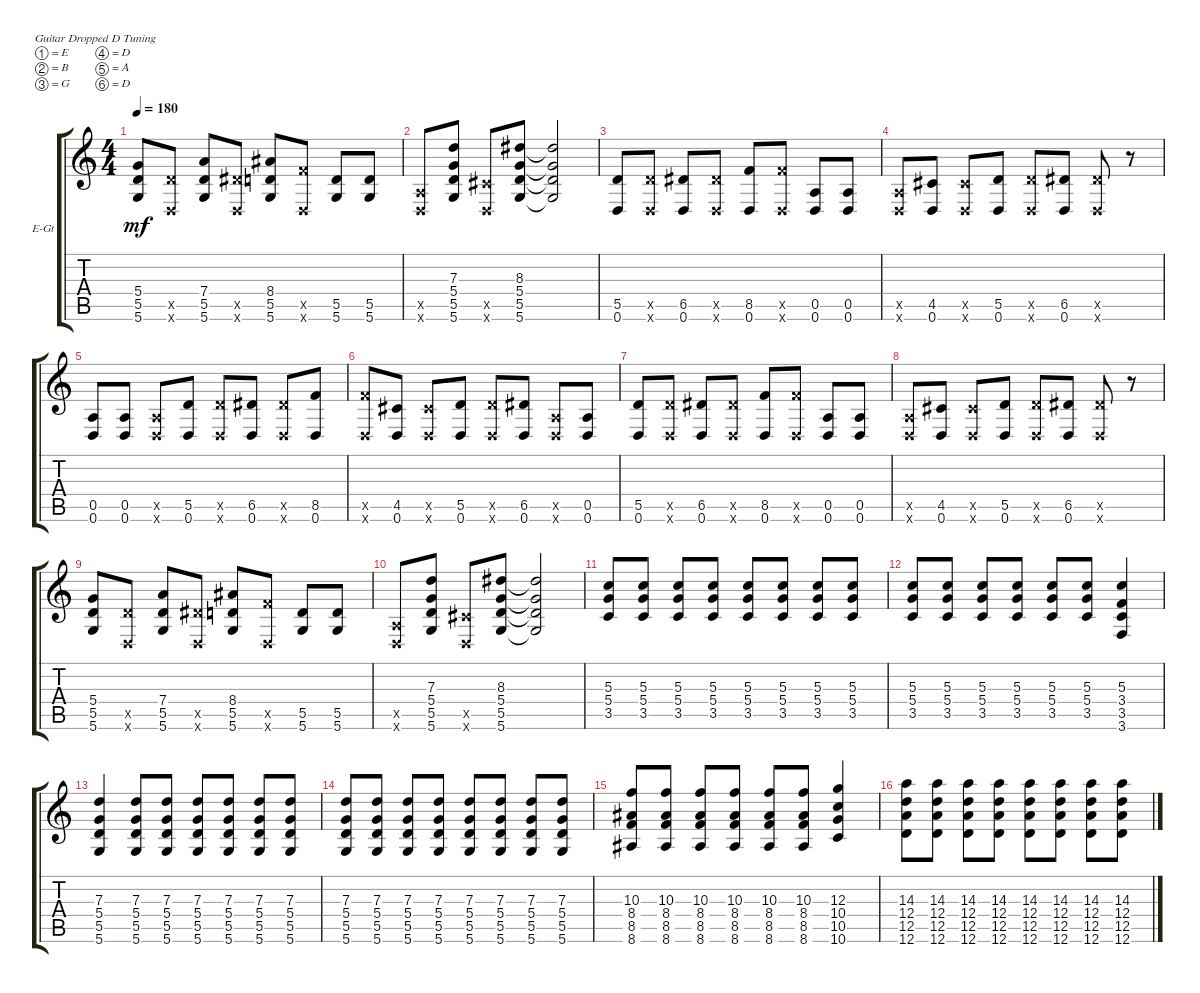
\bracketExtendMode groupsimilarinstruments
\firstSystemTrackNameOrientation horizontal
\otherSystemsTrackNameOrientation horizontal
\track ("Äîðîæêà 1" "E-Gt") {instrument distortionguitar}
\staff {score tabs}
\tuning (E4 B3 G3 D3 A2 D2)
\ts (4 4)
\tempo 180
\clef g2
\ks c
(5.6 5.5 5.4).8{dy mf} (0.6{x} 5.5{x}).8 (5.6 5.5 7.4).8 (0.6{x} 6.5{x}).8 (5.6 5.5 8.4).8 (0.6{x} 8.5{x}).8 (5.6 5.5).8 (5.6 5.5).8 |
(0.6{x} 0.5{x}).8 (5.6 5.5 5.4 7.3).8 (0.6{x} 4.5{x}).8 (5.6 5.5 5.4 8.3).8 (5.6{t} 5.5{t} 5.4{t} 8.3{t}).2 |
(0.6 5.5).8 (0.6{x} 5.5{x}).8 (0.6 6.5).8 (0.6{x} 6.5{x}).8 (0.6 8.5).8 (0.6{x} 8.5{x}).8 (0.6 0.5).8 (0.6 0.5).8 |
(0.6{x} 0.5{x}).8 (0.6 4.5).8 (0.6{x} 4.5{x}).8 (0.6 5.5).8 (0.6{x} 5.5{x}).8 (0.6 6.5).8 (0.6{x} 6.5{x}).8 r.8 |
(0.6 0.5).8 (0.6 0.5).8 (0.6{x} 0.5{x}).8 (0.6 5.5).8 (0.6{x} 5.5{x}).8 (0.6 6.5).8 (0.6{x} 6.5{x}).8 (0.6 8.5).8 |
(0.6{x} 8.5{x}).8 (0.6 4.5).8 (0.6{x} 4.5{x}).8 (0.6 5.5).8 (0.6{x} 5.5{x}).8 (0.6 6.5).8 (0.6{x} 0.5{x}).8 (0.6 0.5).8 |
(0.6 5.5).8 (0.6{x} 5.5{x}).8 (0.6 6.5).8 (0.6{x} 6.5{x}).8 (0.6 8.5).8 (0.6{x} 8.5{x}).8 (0.6 0.5).8 (0.6 0.5).8 |
(0.6{x} 0.5{x}).8 (0.6 4.5).8 (0.6{x} 4.5{x}).8 (0.6 5.5).8 (0.6{x} 5.5{x}).8 (0.6 6.5).8 (0.6{x} 6.5{x}).8 r.8 |
(5.6 5.5 5.4).8 (0.6{x} 5.5{x}).8 (5.6 5.5 7.4).8 (0.6{x} 6.5{x}).8 (5.6 5.5 8.4).8 (0.6{x} 8.5{x}).8 (5.6 5.5).8 (5.6 5.5).8 |
(0.6{x} 0.5{x}).8 (5.6 5.5 5.4 7.3).8 (0.6{x} 4.5{x}).8 (5.6 5.5 5.4 8.3).8 (5.6{t} 5.5{t} 5.4{t} 8.3{t}).2 |
(3.5 5.4 5.3).8 (3.5 5.4 5.3).8 (3.5 5.4 5.3).8 (3.5 5.4 5.3).8 (3.5 5.4 5.3).8 (3.5 5.4 5.3).8 (3.5 5.4 5.3).8 (3.5 5.4 5.3).8 |
(3.5 5.4 5.3).8 (3.5 5.4 5.3).8 (3.5 5.4 5.3).8 (3.5 5.4 5.3).8 (3.5 5.4 5.3).8 (3.5 5.4 5.3).8 (3.5 3.6 5.3 3.4).4 |
(5.6 5.5 5.4 7.3).4 (5.6 5.5 5.4 7.3).8 (5.6 5.5 5.4 7.3).8 (5.6 5.5 5.4 7.3).8 (5.6 5.5 5.4 7.3).8 (5.6 5.5 5.4 7.3).8 (5.6 5.5 5.4 7.3).8 |
(5.6 5.5 5.4 7.3).8 (5.6 5.5 5.4 7.3).8 (5.6 5.5 5.4 7.3).8 (5.6 5.5 5.4 7.3).8 (5.6 5.5 5.4 7.3).8 (5.6 5.5 5.4 7.3).8 (5.6 5.5 5.4 7.3).8 (5.6 5.5 5.4 7.3).8 |
(8.6 8.5 8.4 10.3).8 (8.6 8.5 8.4 10.3).8 (8.6 8.5 8.4 10.3).8 (8.6 8.5 8.4 10.3).8 (8.6 8.5 8.4 10.3).8 (8.6 8.5 8.4 10.3).8 (10.6 10.5 10.4 12.3).4 |
(12.6 12.5 12.4 14.3).8 (12.5 12.4 14.3 12.6).8 (12.6 12.5 12.4 14.3).8 (12.5 12.4 14.3 12.6).8 (12.6 12.5 12.4 14.3).8 (12.5 12.4 14.3 12.6).8 (12.6 12.5 12.4 14.3).8 (12.5 12.4 14.3 12.6).8
